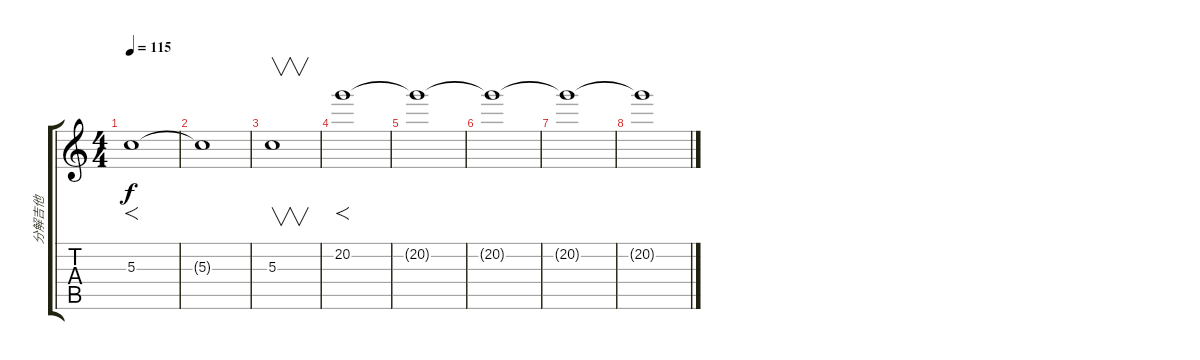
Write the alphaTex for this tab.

\track ("分解吉他" "分解吉他") {instrument distortionguitar}
\staff {score tabs}
\tuning (E4 B3 G3 D3 A2 E2) {hide}
\ts (4 4)
\tempo 115
\clef g2
\ks c
5.3.1{f dy f instrument distortionguitar} |
5.3{t}.1 |
5.3.1{v} |
20.2.1{f} |
20.2{t}.1 |
20.2{t}.1 |
20.2{t}.1 |
20.2{t}.1
